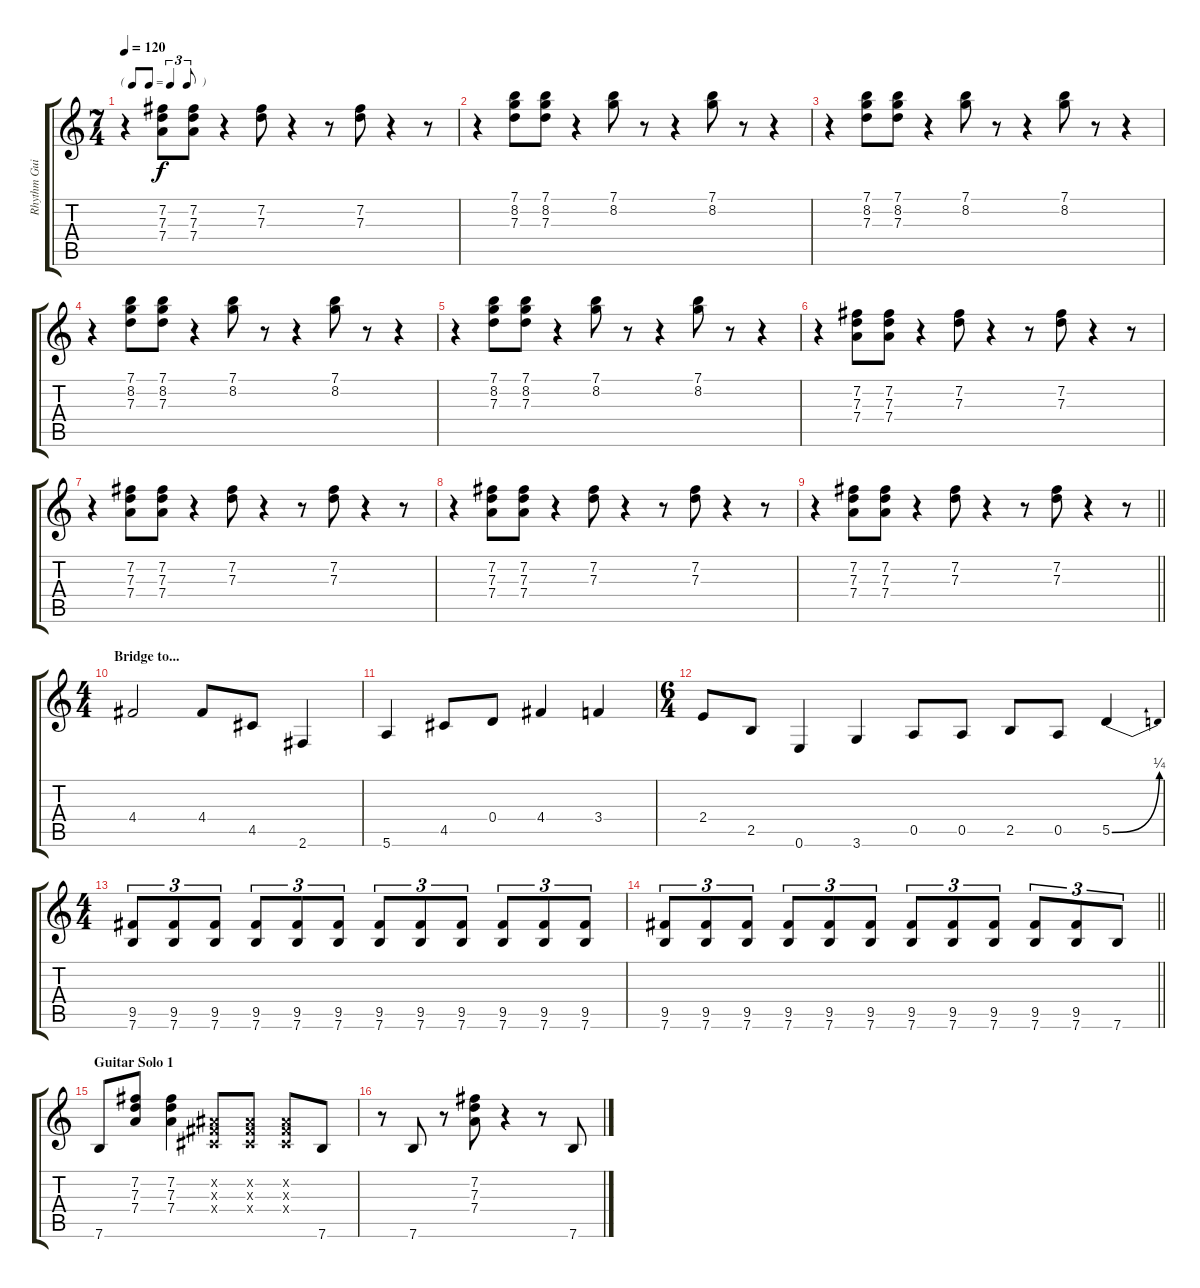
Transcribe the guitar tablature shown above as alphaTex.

\track ("Rhythm Guitar II (Gilmour)" "Rhythm Gui") {instrument overdrivenguitar}
\staff {score tabs}
\tuning (E4 B3 G3 D3 A2 E2) {hide}
\ts (7 4)
\tf triplet8th
\tempo 120
\clef g2
\ks c
r.4{dy f} (7.2 7.3 7.4).8 (7.2 7.3 7.4).8 r.4 (7.2 7.3).8 r.4 r.8 (7.2 7.3).8 r.4 r.8 |
r.4 (7.1 8.2 7.3).8 (7.1 8.2 7.3).8 r.4 (7.1 8.2).8 r.8 r.4 (7.1 8.2).8 r.8 r.4 |
r.4 (7.1 8.2 7.3).8 (7.1 8.2 7.3).8 r.4 (7.1 8.2).8 r.8 r.4 (7.1 8.2).8 r.8 r.4 |
r.4 (7.1 8.2 7.3).8 (7.1 8.2 7.3).8 r.4 (7.1 8.2).8 r.8 r.4 (7.1 8.2).8 r.8 r.4 |
r.4 (7.1 8.2 7.3).8 (7.1 8.2 7.3).8 r.4 (7.1 8.2).8 r.8 r.4 (7.1 8.2).8 r.8 r.4 |
r.4 (7.2 7.3 7.4).8 (7.2 7.3 7.4).8 r.4 (7.2 7.3).8 r.4 r.8 (7.2 7.3).8 r.4 r.8 |
r.4 (7.2 7.3 7.4).8 (7.2 7.3 7.4).8 r.4 (7.2 7.3).8 r.4 r.8 (7.2 7.3).8 r.4 r.8 |
r.4 (7.2 7.3 7.4).8 (7.2 7.3 7.4).8 r.4 (7.2 7.3).8 r.4 r.8 (7.2 7.3).8 r.4 r.8 |
\barLineRight lightlight
r.4 (7.2 7.3 7.4).8 (7.2 7.3 7.4).8 r.4 (7.2 7.3).8 r.4 r.8 (7.2 7.3).8 r.4 r.8 |
\ts (4 4)
\section ("" "Bridge to...")
4.4.2 4.4.8 4.5.8 2.6.4 |
5.6.4 4.5.8 0.4.8 4.4.4 3.4.4 |
\ts (6 4)
2.4.8 2.5.8 0.6.4 3.6.4 0.5.8 0.5.8 2.5.8 0.5.8 5.5{be (bend 0 0 60 1)}.4 |
\ts (4 4)
(9.5 7.6).8{tu (3 2)} (9.5 7.6).8{tu (3 2)} (9.5 7.6).8{tu (3 2)} (9.5 7.6).8{tu (3 2)} (9.5 7.6).8{tu (3 2)} (9.5 7.6).8{tu (3 2)} (9.5 7.6).8{tu (3 2)} (9.5 7.6).8{tu (3 2)} (9.5 7.6).8{tu (3 2)} (9.5 7.6).8{tu (3 2)} (9.5 7.6).8{tu (3 2)} (9.5 7.6).8{tu (3 2)} |
\barLineRight lightlight
(9.5 7.6).8{tu (3 2)} (9.5 7.6).8{tu (3 2)} (9.5 7.6).8{tu (3 2)} (9.5 7.6).8{tu (3 2)} (9.5 7.6).8{tu (3 2)} (9.5 7.6).8{tu (3 2)} (9.5 7.6).8{tu (3 2)} (9.5 7.6).8{tu (3 2)} (9.5 7.6).8{tu (3 2)} (9.5 7.6).8{tu (3 2)} (9.5 7.6).8{tu (3 2)} 7.6.8{tu (3 2)} |
\section ("" "Guitar Solo 1")
7.6.8 (7.2 7.3 7.4).8 (7.2 7.3 7.4).4 (-1.2{x} -1.3{x} -1.4{x}).8 (-1.2{x} -1.3{x} -1.4{x}).8 (-1.2{x} -1.3{x} -1.4{x}).8 7.6.8 |
r.8 7.6.8 r.8 (7.2 7.3 7.4).8 r.4 r.8 7.6.8
